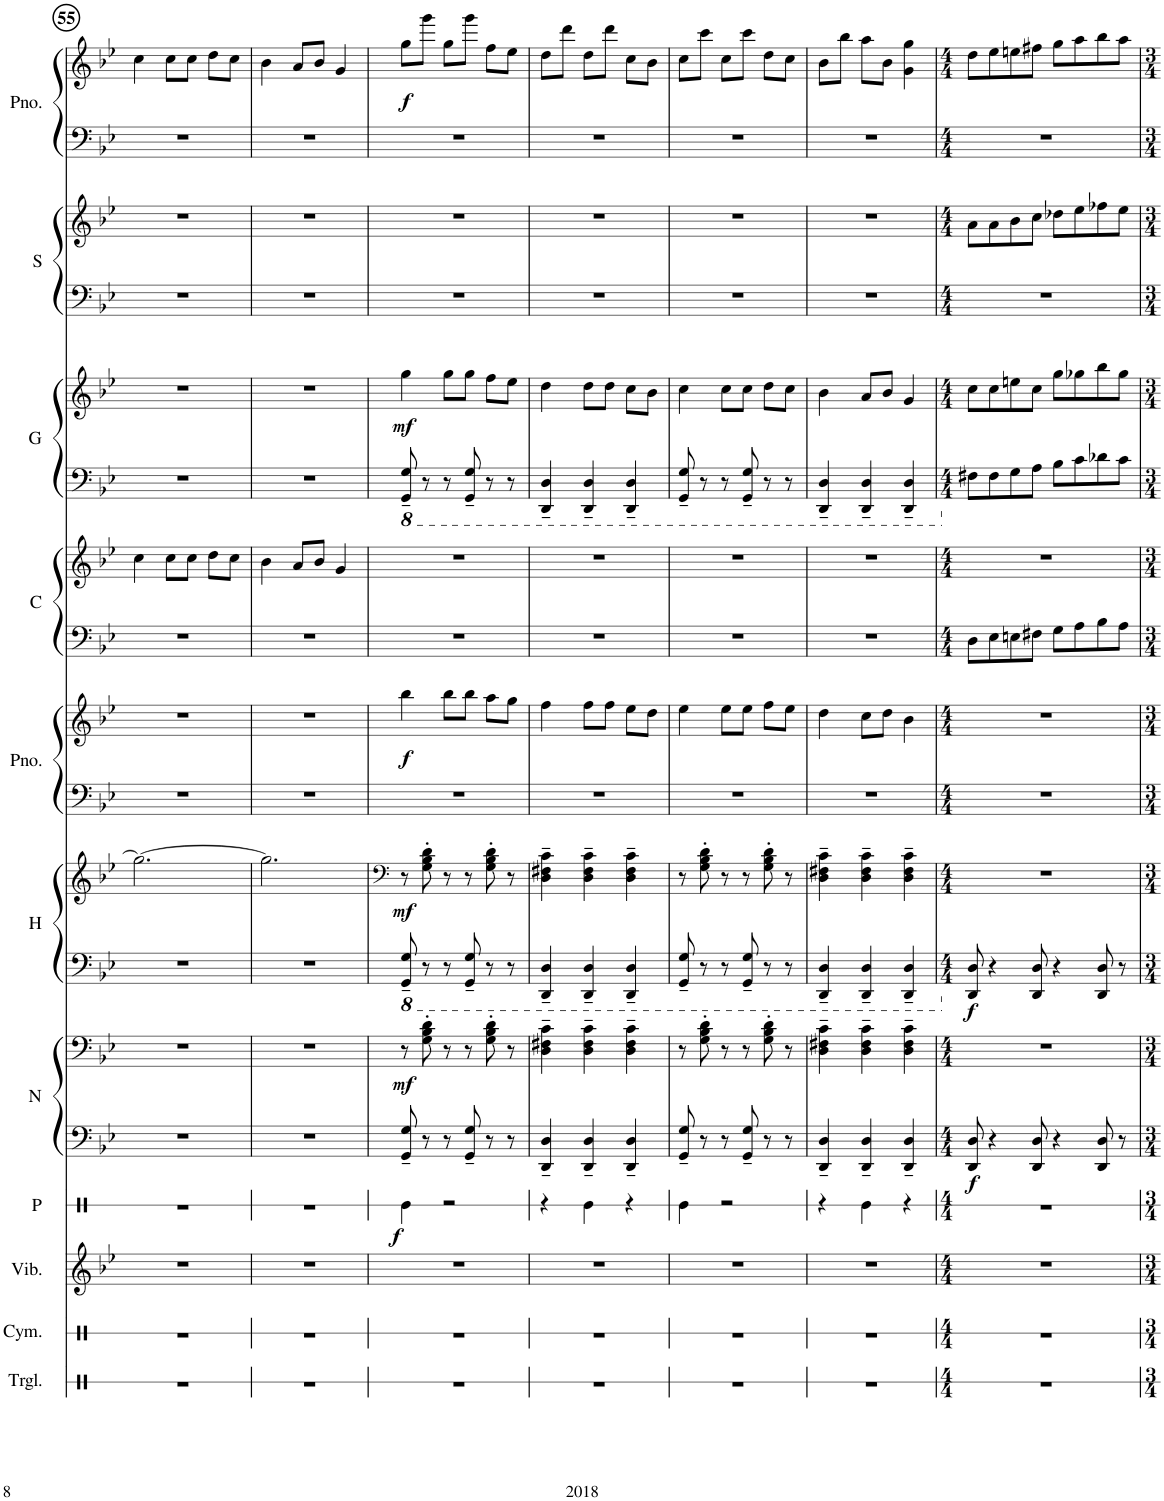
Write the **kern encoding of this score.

**kern	**kern	**kern	**kern	**dynam	**kern	**kern	**dynam	**kern	**kern	**dynam	**kern	**kern	**dynam	**kern	**kern	**kern	**kern	**dynam	**kern	**kern	**kern	**kern	**dynam
*part11	*part10	*part9	*part8	*part8	*part7	*part7	*part7	*part6	*part6	*part6	*part5	*part5	*part5	*part4	*part4	*part3	*part3	*part3	*part2	*part2	*part1	*part1	*part1
*staff18	*staff17	*staff16	*staff15	*staff15	*staff14	*staff13	*staff13/14	*staff12	*staff11	*staff11/12	*staff10	*staff9	*staff9/10	*staff8	*staff7	*staff6	*staff5	*staff5/6	*staff4	*staff3	*staff2	*staff1	*staff1/2
*I"Triangle	*I"Cymbal	*I"Vibraphone	*I"Panda	*	*I"Nate?	*	*	*I"Makeup Cake	*	*	*I"Piano	*	*	*I"Wyoming	*	*I"Dumb One	*	*	*I"SANTA!	*	*I"Piano	*	*
*I'Trgl.	*I'Cym.	*I'Vib.	*I'P	*	*I'N	*	*	*	*	*	*I'Pno.	*	*	*	*	*	*	*	*I'S	*	*I'Pno.	*	*
!!LO:PB:g=z
*clefX	*clefX	*clefG2	*clefX	*	*clefF4	*clefF4	*	*clefF4	*clefG2	*	*clefF4	*clefG2	*	*clefF4	*clefG2	*clefF4	*clefG2	*	*clefF4	*clefG2	*clefF4	*clefG2	*
*k[]	*k[]	*k[b-e-]	*k[]	*	*k[b-e-]	*k[b-e-]	*	*k[b-e-]	*k[b-e-]	*	*k[b-e-]	*k[b-e-]	*	*k[b-e-]	*k[b-e-]	*k[b-e-]	*k[b-e-]	*	*k[b-e-]	*k[b-e-]	*k[b-e-]	*k[b-e-]	*
*M3/4	*M3/4	*M3/4	*M3/4	*	*M3/4	*M3/4	*	*M3/4	*M3/4	*	*M3/4	*M3/4	*	*M3/4	*M3/4	*M3/4	*M3/4	*	*M3/4	*M3/4	*M3/4	*M3/4	*
=55	=55	=55	=55	=55	=55	=55	=55	=55	=55	=55	=55	=55	=55	=55	=55	=55	=55	=55	=55	=55	=55	=55	=55
2.r	2.r	2.r	2.r	.	2.r	2.r	.	2.r	2.gg\_	.	2.r	2.r	.	2.r	4cc\	2.r	2.r	.	2.r	2.r	2.r	4cc\	.
.	.	.	.	.	.	.	.	.	.	.	.	.	.	.	8cc\L	.	.	.	.	.	.	8cc\L	.
.	.	.	.	.	.	.	.	.	.	.	.	.	.	.	8cc\J	.	.	.	.	.	.	8cc\J	.
.	.	.	.	.	.	.	.	.	.	.	.	.	.	.	8dd\L	.	.	.	.	.	.	8dd\L	.
.	.	.	.	.	.	.	.	.	.	.	.	.	.	.	8cc\J	.	.	.	.	.	.	8cc\J	.
=56	=56	=56	=56	=56	=56	=56	=56	=56	=56	=56	=56	=56	=56	=56	=56	=56	=56	=56	=56	=56	=56	=56	=56
2.r	2.r	2.r	2.r	.	2.r	2.r	.	2.r	2.gg\]	.	2.r	2.r	.	2.r	4b-\	2.r	2.r	.	2.r	2.r	2.r	4b-\	.
.	.	.	.	.	.	.	.	.	.	.	.	.	.	.	8a/L	.	.	.	.	.	.	8a/L	.
.	.	.	.	.	.	.	.	.	.	.	.	.	.	.	8b-/J	.	.	.	.	.	.	8b-/J	.
.	.	.	.	.	.	.	.	.	.	.	.	.	.	.	4g/	.	.	.	.	.	.	4g/	.
=57	=57	=57	=57	=57	=57	=57	=57	=57	=57	=57	=57	=57	=57	=57	=57	=57	=57	=57	=57	=57	=57	=57	=57
*	*	*	*	*	*	*	*	*	*clefF4	*	*	*	*	*	*	*	*	*	*	*	*	*	*
*	*	*	*	*	*	*	*	*8ba	*	*	*	*	*	*	*	*	*	*	*	*	*	*	*
*	*	*	*	*	*	*	*	*	*	*	*	*	*	*	*	*8ba	*	*	*	*	*	*	*
!	!	!	!	!LO:DY:b	!	!	!LO:DY:b	!	!	!LO:DY:b	!	!	!LO:DY:b	!	!	!	!	!LO:DY:b	!	!	!	!	!LO:DY:b
2.r	2.r	2.r	4Re\	f	8GG/~ 8G/~	8r	mf	8GGG/~ 8GG/~	8r	mf	2.r	4bb-\	f	2.r	2.r	8GGG/~ 8GG/~	4gg\	mf	2.r	2.r	2.r	8gg\L	f
.	.	.	.	.	8r	8G\' 8B-\' 8d\'	.	8r	8G\' 8B-\' 8d\'	.	.	.	.	.	.	8r	.	.	.	.	.	8ggg\J	.
.	.	.	2r	.	8r	8r	.	8r	8r	.	.	8bb-\L	.	.	.	8r	8gg\L	.	.	.	.	8gg\L	.
.	.	.	.	.	8GG/~ 8G/~	8r	.	8GGG/~ 8GG/~	8r	.	.	8bb-\J	.	.	.	8GGG/~ 8GG/~	8gg\J	.	.	.	.	8ggg\J	.
.	.	.	.	.	8r	8G\' 8B-\' 8d\'	.	8r	8G\' 8B-\' 8d\'	.	.	8aa\L	.	.	.	8r	8ff\L	.	.	.	.	8ff\L	.
.	.	.	.	.	8r	8r	.	8r	8r	.	.	8gg\J	.	.	.	8r	8ee-\J	.	.	.	.	8ee-\J	.
=58	=58	=58	=58	=58	=58	=58	=58	=58	=58	=58	=58	=58	=58	=58	=58	=58	=58	=58	=58	=58	=58	=58	=58
2.r	2.r	2.r	4r	.	4DD/~ 4D/~	4D\~ 4F#X\~ 4c\~	.	4DDD/~ 4DD/~	4D\~ 4F#X\~ 4c\~	.	2.r	4ff\	.	2.r	2.r	4DDD/~ 4DD/~	4dd\	.	2.r	2.r	2.r	8dd\L	.
.	.	.	.	.	.	.	.	.	.	.	.	.	.	.	.	.	.	.	.	.	.	8ddd\J	.
.	.	.	4Re\	.	4DD/~ 4D/~	4D\~ 4F#\~ 4c\~	.	4DDD/~ 4DD/~	4D\~ 4F#\~ 4c\~	.	.	8ff\L	.	.	.	4DDD/~ 4DD/~	8dd\L	.	.	.	.	8dd\L	.
.	.	.	.	.	.	.	.	.	.	.	.	8ff\J	.	.	.	.	8dd\J	.	.	.	.	8ddd\J	.
.	.	.	4r	.	4DD/~ 4D/~	4D\~ 4F#\~ 4c\~	.	4DDD/~ 4DD/~	4D\~ 4F#\~ 4c\~	.	.	8ee-\L	.	.	.	4DDD/~ 4DD/~	8cc\L	.	.	.	.	8cc\L	.
.	.	.	.	.	.	.	.	.	.	.	.	8dd\J	.	.	.	.	8b-\J	.	.	.	.	8b-\J	.
=59	=59	=59	=59	=59	=59	=59	=59	=59	=59	=59	=59	=59	=59	=59	=59	=59	=59	=59	=59	=59	=59	=59	=59
2.r	2.r	2.r	4Re\	.	8GG/~ 8G/~	8r	.	8GGG/~ 8GG/~	8r	.	2.r	4ee-\	.	2.r	2.r	8GGG/~ 8GG/~	4cc\	.	2.r	2.r	2.r	8cc\L	.
.	.	.	.	.	8r	8G\' 8B-\' 8d\'	.	8r	8G\' 8B-\' 8d\'	.	.	.	.	.	.	8r	.	.	.	.	.	8ccc\J	.
.	.	.	2r	.	8r	8r	.	8r	8r	.	.	8ee-\L	.	.	.	8r	8cc\L	.	.	.	.	8cc\L	.
.	.	.	.	.	8GG/~ 8G/~	8r	.	8GGG/~ 8GG/~	8r	.	.	8ee-\J	.	.	.	8GGG/~ 8GG/~	8cc\J	.	.	.	.	8ccc\J	.
.	.	.	.	.	8r	8G\' 8B-\' 8d\'	.	8r	8G\' 8B-\' 8d\'	.	.	8ff\L	.	.	.	8r	8dd\L	.	.	.	.	8dd\L	.
.	.	.	.	.	8r	8r	.	8r	8r	.	.	8ee-\J	.	.	.	8r	8cc\J	.	.	.	.	8cc\J	.
=60	=60	=60	=60	=60	=60	=60	=60	=60	=60	=60	=60	=60	=60	=60	=60	=60	=60	=60	=60	=60	=60	=60	=60
2.r	2.r	2.r	4r	.	4DD/~ 4D/~	4D\~ 4F#X\~ 4c\~	.	4DDD/~ 4DD/~	4D\~ 4F#X\~ 4c\~	.	2.r	4dd\	.	2.r	2.r	4DDD/~ 4DD/~	4b-\	.	2.r	2.r	2.r	8b-\L	.
.	.	.	.	.	.	.	.	.	.	.	.	.	.	.	.	.	.	.	.	.	.	8bb-\J	.
.	.	.	4Re\	.	4DD/~ 4D/~	4D\~ 4F#\~ 4c\~	.	4DDD/~ 4DD/~	4D\~ 4F#\~ 4c\~	.	.	8cc\L	.	.	.	4DDD/~ 4DD/~	8a/L	.	.	.	.	8aa\L	.
.	.	.	.	.	.	.	.	.	.	.	.	8dd\J	.	.	.	.	8b-/J	.	.	.	.	8b-\J	.
.	.	.	4r	.	4DD/~ 4D/~	4D\~ 4F#\~ 4c\~	.	4DDD/~ 4DD/~	4D\~ 4F#\~ 4c\~	.	.	4b-\	.	.	.	4DDD/~ 4DD/~	4g/	.	.	.	.	4g\ 4gg\	.
=61	=61	=61	=61	=61	=61	=61	=61	=61	=61	=61	=61	=61	=61	=61	=61	=61	=61	=61	=61	=61	=61	=61	=61
*M4/4	*M4/4	*M4/4	*M4/4	*	*M4/4	*M4/4	*	*M4/4	*M4/4	*	*M4/4	*M4/4	*	*M4/4	*M4/4	*M4/4	*M4/4	*	*M4/4	*M4/4	*M4/4	*M4/4	*
*	*	*	*	*	*	*	*	*X8ba	*	*	*	*	*	*	*	*	*	*	*	*	*	*	*
*	*	*	*	*	*	*	*	*	*	*	*	*	*	*	*	*X8ba	*	*	*	*	*	*	*
!	!	!	!	!	!	!	!LO:DY:b=2	!	!	!LO:DY:b=2	!	!	!	!	!	!	!	!	!	!	!	!	!
1r	1r	1r	1r	.	8DD/ 8D/	1r	f	8DD/ 8D/	1r	f	1r	1r	.	8D\L	1r	8F#X\L	8cc\L	.	1r	8a\L	1r	8dd\L	.
.	.	.	.	.	4r	.	.	4r	.	.	.	.	.	8E-\	.	8F#\	8cc\	.	.	8a\	.	8ee-\	.
.	.	.	.	.	.	.	.	.	.	.	.	.	.	8En\	.	8G\	8een\	.	.	8b-\	.	8een\	.
.	.	.	.	.	8DD/ 8D/	.	.	8DD/ 8D/	.	.	.	.	.	8F#X\J	.	8A\J	8cc\J	.	.	8cc\J	.	8ff#X\J	.
.	.	.	.	.	4r	.	.	4r	.	.	.	.	.	8G\L	.	8B-\L	8gg\L	.	.	8dd-X\L	.	8gg\L	.
.	.	.	.	.	.	.	.	.	.	.	.	.	.	8A\	.	8c\	8gg-X\	.	.	8ee-\	.	8aa\	.
.	.	.	.	.	8DD/ 8D/	.	.	8DD/ 8D/	.	.	.	.	.	8B-\	.	8d-X\	8bb-\	.	.	8ff-X\	.	8bb-\	.
.	.	.	.	.	8r	.	.	8r	.	.	.	.	.	8A\J	.	8c\J	8gg-\J	.	.	8ee-\J	.	8aa\J	.
=	=	=	=	=	=	=	=	=	=	=	=	=	=	=	=	=	=	=	=	=	=	=	=
*-	*-	*-	*-	*-	*-	*-	*-	*-	*-	*-	*-	*-	*-	*-	*-	*-	*-	*-	*-	*-	*-	*-	*-
